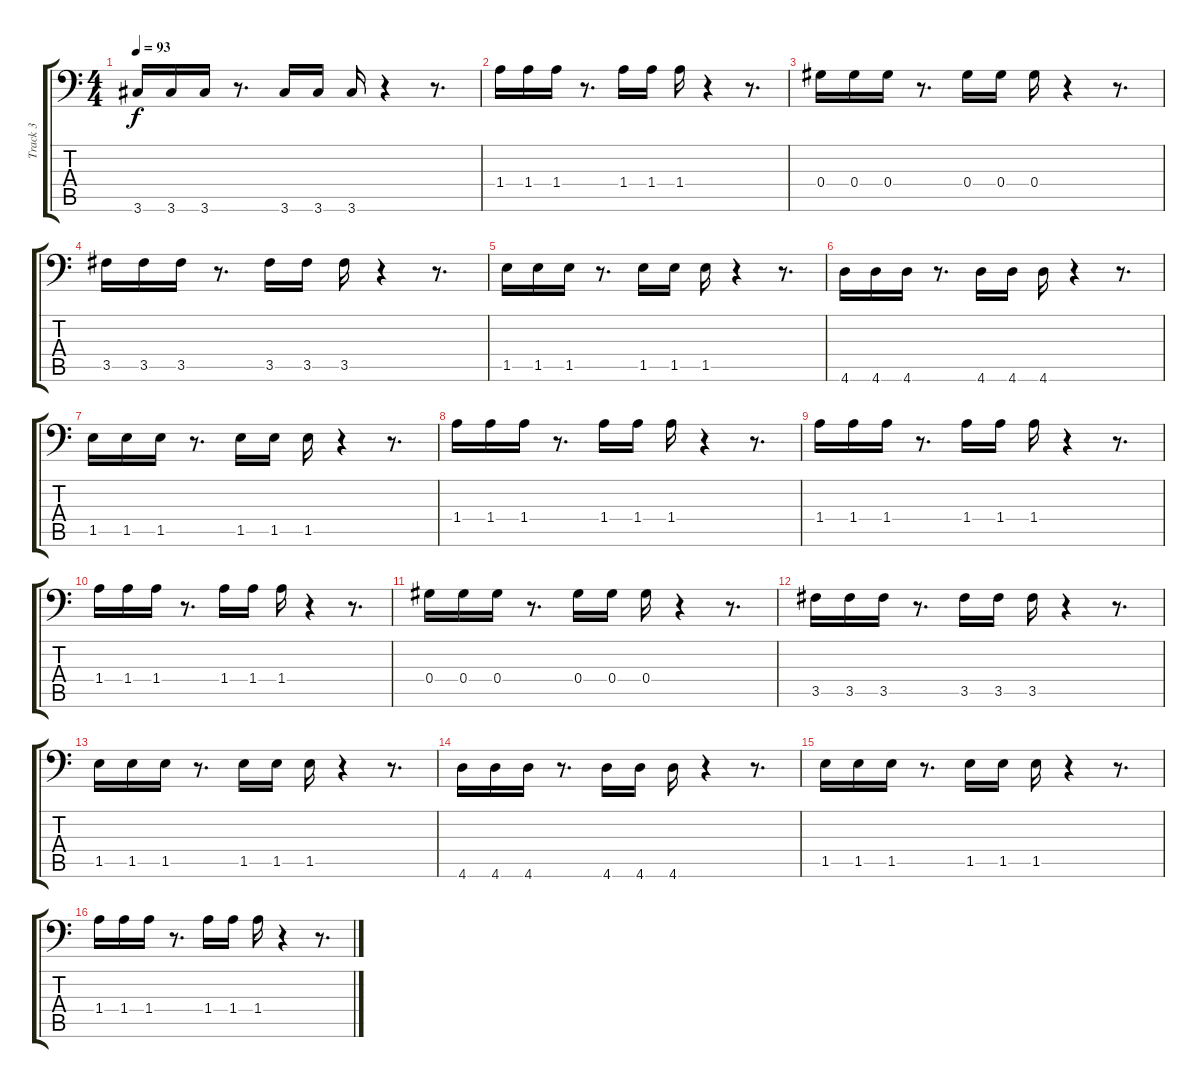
\track ("Track 3" "Track 3") {instrument electricbasspick}
\staff {score tabs}
\tuning (Bb3 F3 Db3 Ab2 Eb2 Bb1) {hide}
\ts (4 4)
\tempo 93
\clef f4
\ks c
3.6.16{dy f} 3.6.16 3.6.16 r.8{d} 3.6.16 3.6.16 3.6.16 r.4 r.8{d} |
1.4.16 1.4.16 1.4.16 r.8{d} 1.4.16 1.4.16 1.4.16 r.4 r.8{d} |
0.4.16 0.4.16 0.4.16 r.8{d} 0.4.16 0.4.16 0.4.16 r.4 r.8{d} |
3.5.16 3.5.16 3.5.16 r.8{d} 3.5.16 3.5.16 3.5.16 r.4 r.8{d} |
1.5.16 1.5.16 1.5.16 r.8{d} 1.5.16 1.5.16 1.5.16 r.4 r.8{d} |
4.6.16 4.6.16 4.6.16 r.8{d} 4.6.16 4.6.16 4.6.16 r.4 r.8{d} |
1.5.16 1.5.16 1.5.16 r.8{d} 1.5.16 1.5.16 1.5.16 r.4 r.8{d} |
1.4.16 1.4.16 1.4.16 r.8{d} 1.4.16 1.4.16 1.4.16 r.4 r.8{d} |
1.4.16 1.4.16 1.4.16 r.8{d} 1.4.16 1.4.16 1.4.16 r.4 r.8{d} |
1.4.16 1.4.16 1.4.16 r.8{d} 1.4.16 1.4.16 1.4.16 r.4 r.8{d} |
0.4.16 0.4.16 0.4.16 r.8{d} 0.4.16 0.4.16 0.4.16 r.4 r.8{d} |
3.5.16 3.5.16 3.5.16 r.8{d} 3.5.16 3.5.16 3.5.16 r.4 r.8{d} |
1.5.16 1.5.16 1.5.16 r.8{d} 1.5.16 1.5.16 1.5.16 r.4 r.8{d} |
4.6.16 4.6.16 4.6.16 r.8{d} 4.6.16 4.6.16 4.6.16 r.4 r.8{d} |
1.5.16 1.5.16 1.5.16 r.8{d} 1.5.16 1.5.16 1.5.16 r.4 r.8{d} |
1.4.16 1.4.16 1.4.16 r.8{d} 1.4.16 1.4.16 1.4.16 r.4 r.8{d}
